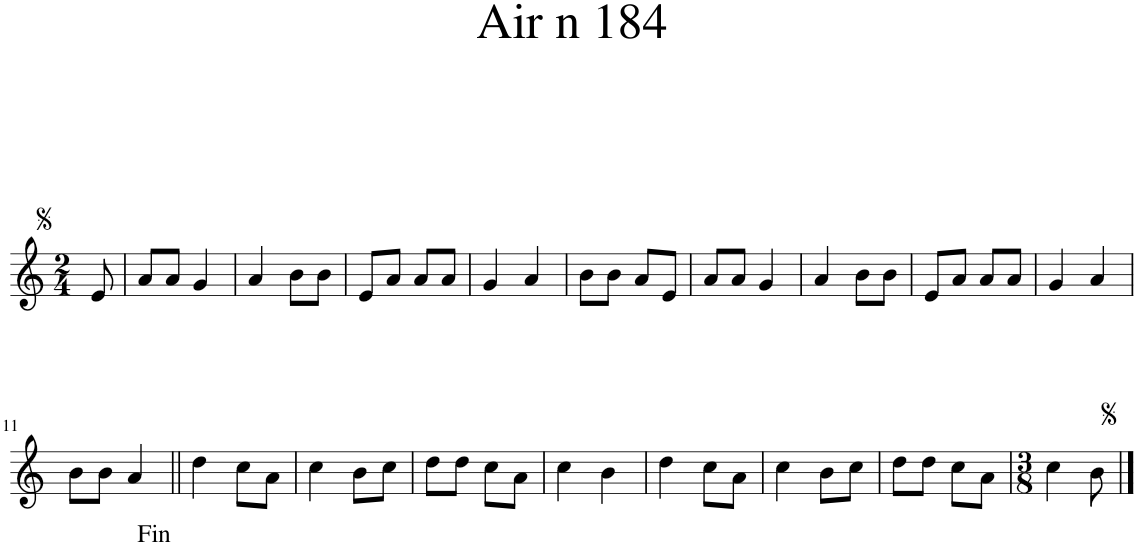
**kern
*part1
*staff1
*I"Piano
*I'Pno.
*clefG2
*k[]
*M2/4
=1
8e/
=2
8a/L
8a/J
4g/
=3
4a/
8b\L
8b\J
=4
8e/L
8a/J
8a/L
8a/J
=5
4g/
4a/
=6
8b\L
8b\J
8a/L
8e/J
=7
8a/L
8a/J
4g/
=8
4a/
8b\L
8b\J
=9
8e/L
8a/J
8a/L
8a/J
=10
4g/
4a/
!!LO:LB:g=z
=11
8b\L
8b\J
4a/
!LO:TX:b:t=Fin
=12||
4dd\
8cc\L
8a\J
=13
4cc\
8b\L
8cc\J
=14
8dd\L
8dd\J
8cc\L
8a\J
=15
4cc\
4b\
=16
4dd\
8cc\L
8a\J
=17
4cc\
8b\L
8cc\J
=18
8dd\L
8dd\J
8cc\L
8a\J
=19
*M3/8
4cc\
8b\
==
*-
